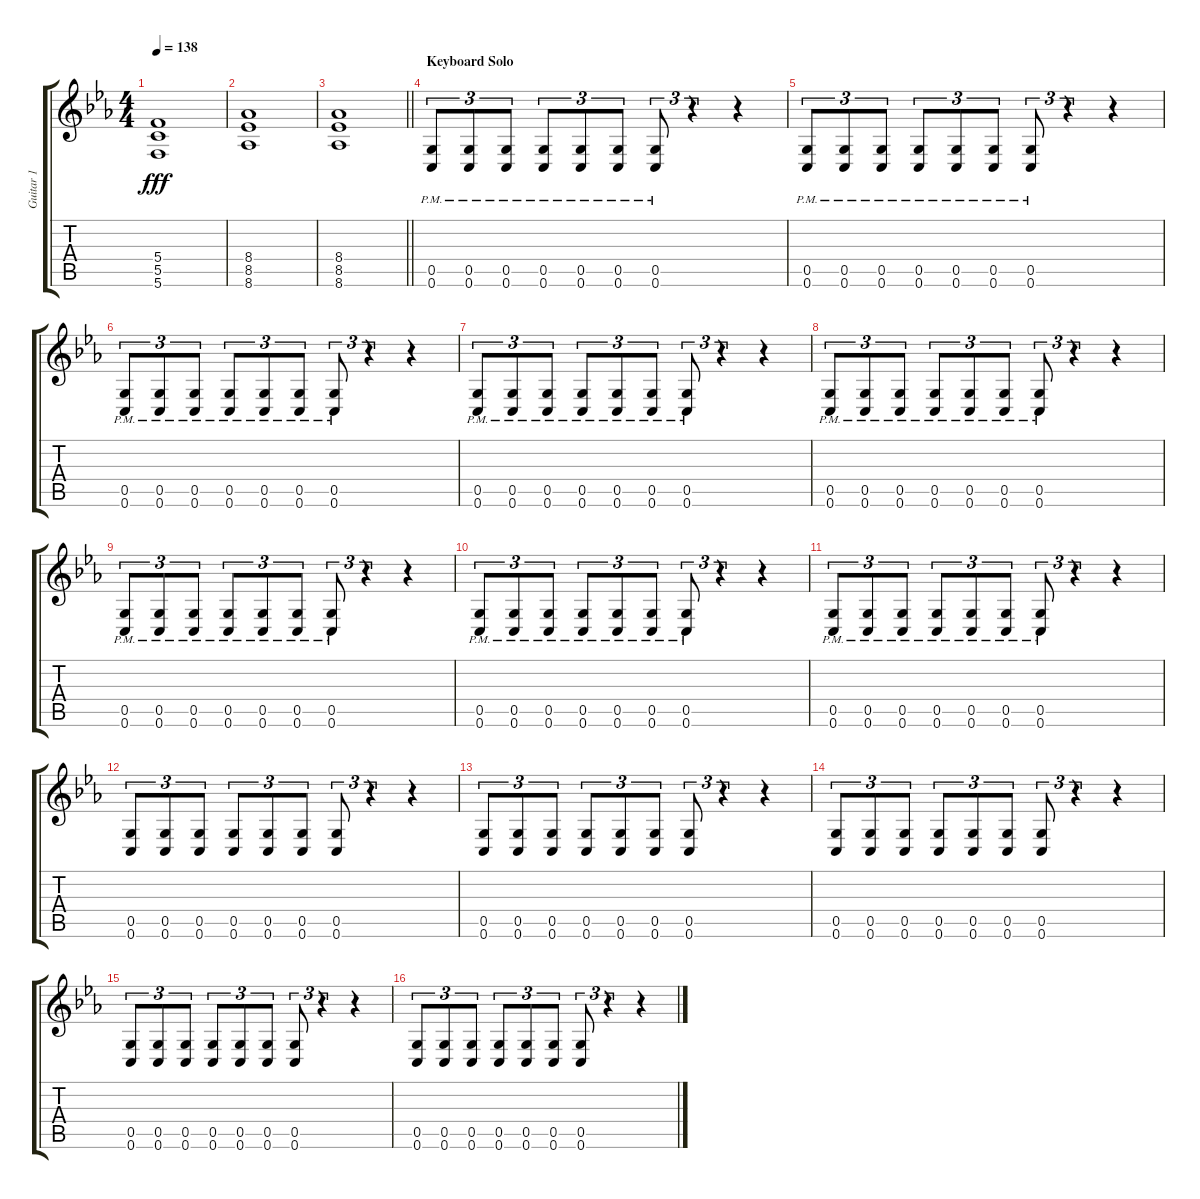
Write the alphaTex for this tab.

\track ("Guitar 1" "Guitar 1") {instrument distortionguitar}
\staff {score tabs}
\tuning (D4 A3 F3 C3 G2 C2) {hide}
\ts (4 4)
\tempo 138
\clef g2
\ks eb
(5.4 5.5 5.6).1{dy fff} |
(8.4 8.5 8.6).1 |
\barLineRight lightlight
(8.4 8.5 8.6).1 |
\section ("" "Keyboard Solo")
(0.5{pm} 0.6{pm}).8{tu (3 2)} (0.5{pm} 0.6{pm}).8{tu (3 2)} (0.5{pm} 0.6{pm}).8{tu (3 2)} (0.5{pm} 0.6{pm}).8{tu (3 2)} (0.5{pm} 0.6{pm}).8{tu (3 2)} (0.5{pm} 0.6{pm}).8{tu (3 2)} (0.5{pm} 0.6{pm}).8{tu (3 2)} r.4{tu (3 2)} r.4 |
(0.5{pm} 0.6{pm}).8{tu (3 2)} (0.5{pm} 0.6{pm}).8{tu (3 2)} (0.5{pm} 0.6{pm}).8{tu (3 2)} (0.5{pm} 0.6{pm}).8{tu (3 2)} (0.5{pm} 0.6{pm}).8{tu (3 2)} (0.5{pm} 0.6{pm}).8{tu (3 2)} (0.5{pm} 0.6{pm}).8{tu (3 2)} r.4{tu (3 2)} r.4 |
(0.5{pm} 0.6{pm}).8{tu (3 2)} (0.5{pm} 0.6{pm}).8{tu (3 2)} (0.5{pm} 0.6{pm}).8{tu (3 2)} (0.5{pm} 0.6{pm}).8{tu (3 2)} (0.5{pm} 0.6{pm}).8{tu (3 2)} (0.5{pm} 0.6{pm}).8{tu (3 2)} (0.5{pm} 0.6{pm}).8{tu (3 2)} r.4{tu (3 2)} r.4 |
(0.5{pm} 0.6{pm}).8{tu (3 2)} (0.5{pm} 0.6{pm}).8{tu (3 2)} (0.5{pm} 0.6{pm}).8{tu (3 2)} (0.5{pm} 0.6{pm}).8{tu (3 2)} (0.5{pm} 0.6{pm}).8{tu (3 2)} (0.5{pm} 0.6{pm}).8{tu (3 2)} (0.5{pm} 0.6{pm}).8{tu (3 2)} r.4{tu (3 2)} r.4 |
(0.5{pm} 0.6{pm}).8{tu (3 2)} (0.5{pm} 0.6{pm}).8{tu (3 2)} (0.5{pm} 0.6{pm}).8{tu (3 2)} (0.5{pm} 0.6{pm}).8{tu (3 2)} (0.5{pm} 0.6{pm}).8{tu (3 2)} (0.5{pm} 0.6{pm}).8{tu (3 2)} (0.5{pm} 0.6{pm}).8{tu (3 2)} r.4{tu (3 2)} r.4 |
(0.5{pm} 0.6{pm}).8{tu (3 2)} (0.5{pm} 0.6{pm}).8{tu (3 2)} (0.5{pm} 0.6{pm}).8{tu (3 2)} (0.5{pm} 0.6{pm}).8{tu (3 2)} (0.5{pm} 0.6{pm}).8{tu (3 2)} (0.5{pm} 0.6{pm}).8{tu (3 2)} (0.5{pm} 0.6{pm}).8{tu (3 2)} r.4{tu (3 2)} r.4 |
(0.5{pm} 0.6{pm}).8{tu (3 2)} (0.5{pm} 0.6{pm}).8{tu (3 2)} (0.5{pm} 0.6{pm}).8{tu (3 2)} (0.5{pm} 0.6{pm}).8{tu (3 2)} (0.5{pm} 0.6{pm}).8{tu (3 2)} (0.5{pm} 0.6{pm}).8{tu (3 2)} (0.5{pm} 0.6{pm}).8{tu (3 2)} r.4{tu (3 2)} r.4 |
(0.5{pm} 0.6{pm}).8{tu (3 2)} (0.5{pm} 0.6{pm}).8{tu (3 2)} (0.5{pm} 0.6{pm}).8{tu (3 2)} (0.5{pm} 0.6{pm}).8{tu (3 2)} (0.5{pm} 0.6{pm}).8{tu (3 2)} (0.5{pm} 0.6{pm}).8{tu (3 2)} (0.5{pm} 0.6{pm}).8{tu (3 2)} r.4{tu (3 2)} r.4 |
(0.5 0.6).8{tu (3 2)} (0.5 0.6).8{tu (3 2)} (0.5 0.6).8{tu (3 2)} (0.5 0.6).8{tu (3 2)} (0.5 0.6).8{tu (3 2)} (0.5 0.6).8{tu (3 2)} (0.5 0.6).8{tu (3 2)} r.4{tu (3 2)} r.4 |
(0.5 0.6).8{tu (3 2)} (0.5 0.6).8{tu (3 2)} (0.5 0.6).8{tu (3 2)} (0.5 0.6).8{tu (3 2)} (0.5 0.6).8{tu (3 2)} (0.5 0.6).8{tu (3 2)} (0.5 0.6).8{tu (3 2)} r.4{tu (3 2)} r.4 |
(0.5 0.6).8{tu (3 2)} (0.5 0.6).8{tu (3 2)} (0.5 0.6).8{tu (3 2)} (0.5 0.6).8{tu (3 2)} (0.5 0.6).8{tu (3 2)} (0.5 0.6).8{tu (3 2)} (0.5 0.6).8{tu (3 2)} r.4{tu (3 2)} r.4 |
(0.5 0.6).8{tu (3 2)} (0.5 0.6).8{tu (3 2)} (0.5 0.6).8{tu (3 2)} (0.5 0.6).8{tu (3 2)} (0.5 0.6).8{tu (3 2)} (0.5 0.6).8{tu (3 2)} (0.5 0.6).8{tu (3 2)} r.4{tu (3 2)} r.4 |
(0.5 0.6).8{tu (3 2)} (0.5 0.6).8{tu (3 2)} (0.5 0.6).8{tu (3 2)} (0.5 0.6).8{tu (3 2)} (0.5 0.6).8{tu (3 2)} (0.5 0.6).8{tu (3 2)} (0.5 0.6).8{tu (3 2)} r.4{tu (3 2)} r.4
